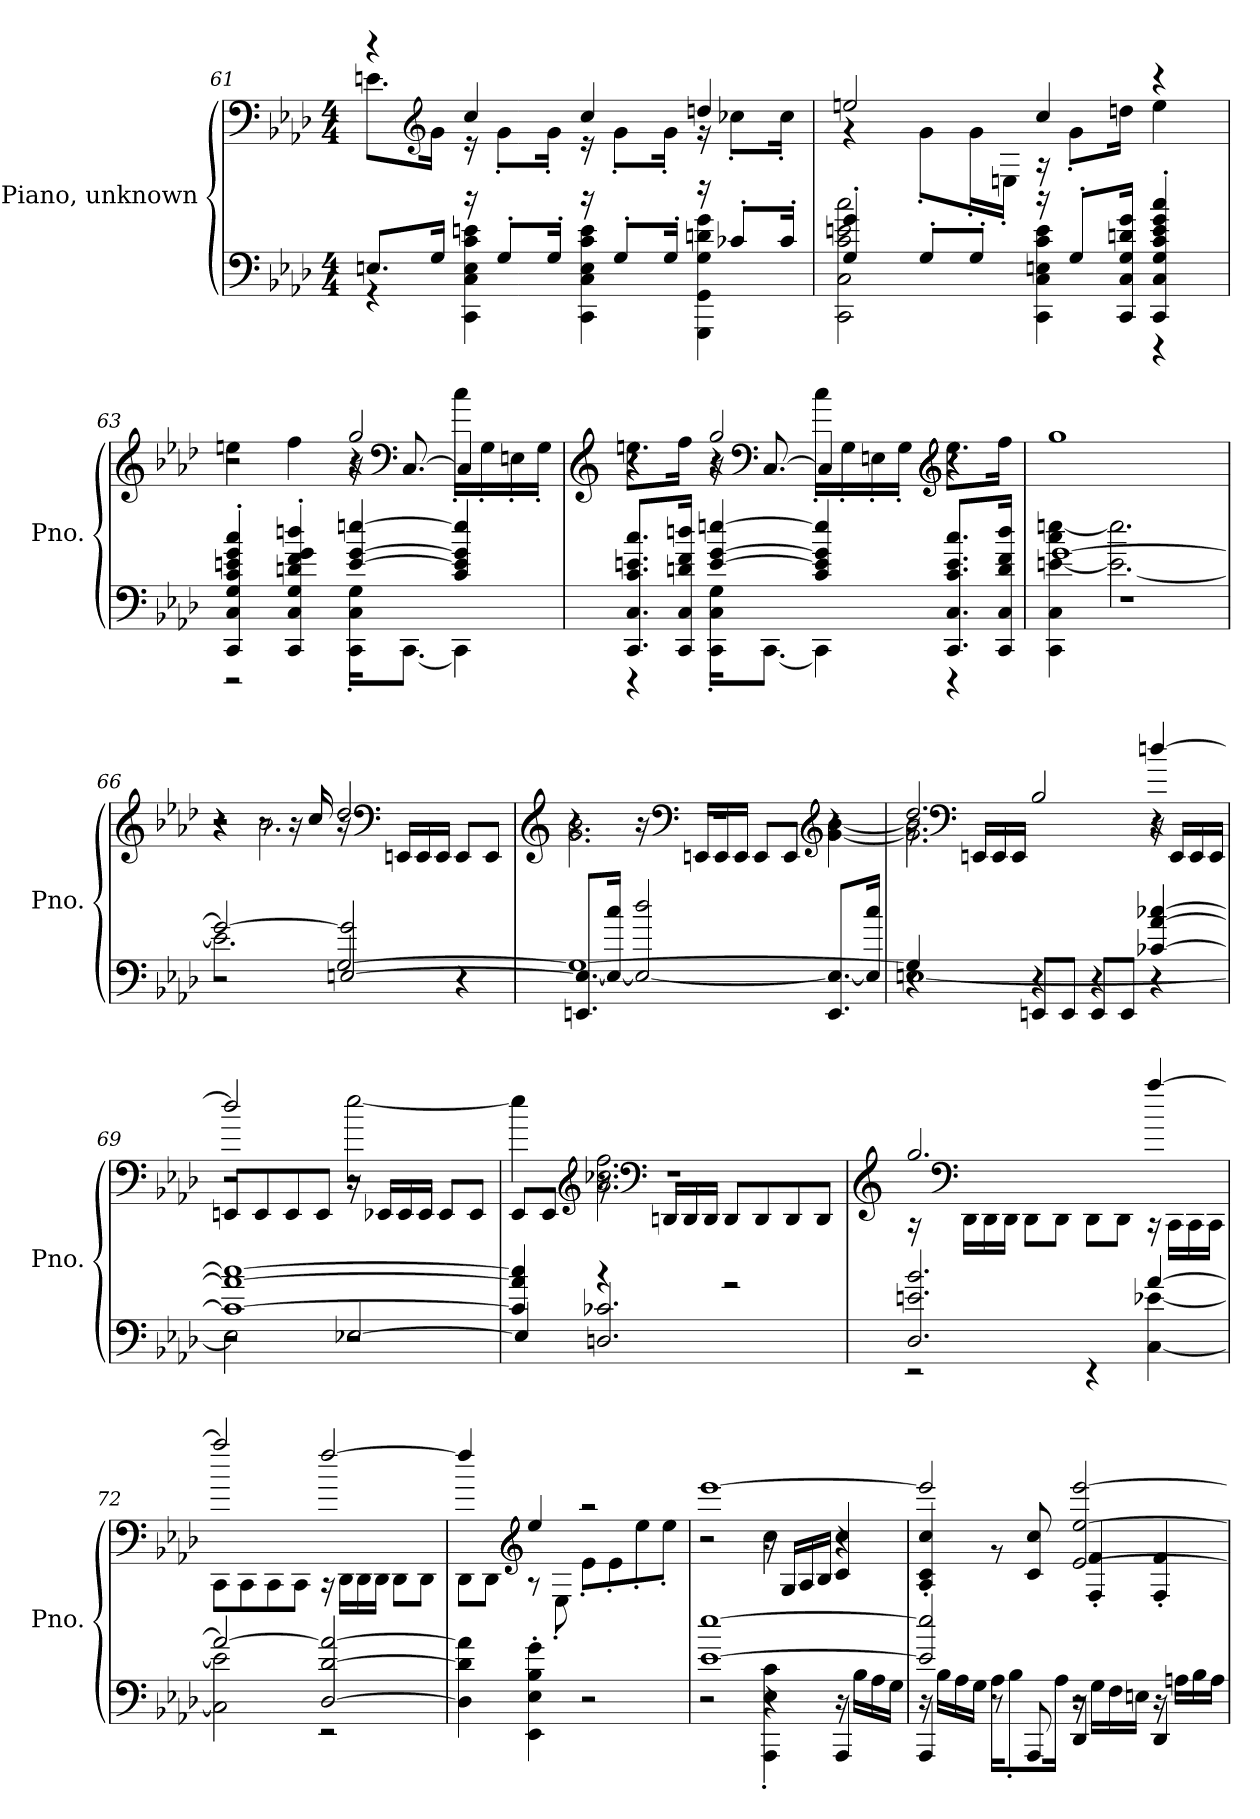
**kern	**kern
*part1	*part1
*staff2	*staff1
*I"Piano, unknown	*
*I'Pno.	*
!!LO:LB:g=z
*clefF4	*clefF4
*k[b-e-a-d-]	*k[b-e-a-d-]
*M4/4	*M4/4
=61	=61
*^	*^
8.En/L	4r	4r	8.en\L
*	*	*clefG2	*
16G/Jk	.	.	16g\Jk
16r	4CC\ 4C\ 4E\ 4c\ 4en\	4cc/	16r
8G'/L	.	.	8g'\L
16G'/Jk	.	.	16g'\Jk
16r	4CC\ 4C\ 4E\ 4c\ 4e\	4cc/	16r
8G'/L	.	.	8g'\L
16G'/Jk	.	.	16g'\Jk
16r	4GGG\ 4GG\ 4G\ 4dn\ 4g\	4ddn/	16r
8c-X'/L	.	.	8cc-X'\L
16c-'/Jk	.	.	16cc-'\Jk
=62	=62	=62	=62
4G/' 4g/'	2CC\ 2C\ 2c\ 2en\ 2cc\	2een/	4r
8G'/L	.	.	8g'\L
8G'/J	.	.	16g'\L
.	.	.	16En'\JJ
16r	4CC\ 4C\ 4En\ 4c\ 4e\	4cc/	16r
8G'/L	.	.	8g'\L
16CC/ 16C/ 16G/ 16dn/ 16g/Jk	.	.	16ddn\Jk
4CC/' 4C/' 4G/' 4c/' 4e/' 4g/' 4cc/'	4r	4r	4ee\
=63	=63	=63	=63
*	*	*	*^
4CC/' 4C/' 4G/' 4c/' 4en/' 4g/' 4cc/'	2r	2r	4een\	2r
4CC/' 4C/' 4G/' 4dn/' 4f/' 4g/' 4ddn/'	.	.	4ff\	.
[4e/ [4g/ [4een/	16CC\' 16C\' 16G\'KL	2gg/	4r	16r
*	*	*clefF4	*	*
.	[8.CC\J	.	.	[8.C/
4c/ 4e/] 4g/] 4ee/]	4CC\]	.	16cc'\LL	4C/]
.	.	.	16G'\	.
.	.	.	16En'\	.
.	.	.	16G'\JJ	.
!!LO:LB:g=z	!!	!!
=64	=64	=64	=64	=64
*	*	*clefG2	*	*
8.CC/ 8.C/ 8.c/ 8.en/ 8.cc/L	4r	4r	8.een\L	4r
16CC/ 16C/ 16dn/ 16f/ 16ddn/Jk	.	.	16ff\Jk	.
[4e/ [4g/ [4een/	16CC\' 16C\' 16G\'KL	2gg/	4r	16r
*	*	*clefF4	*	*
.	[8.CC\J	.	.	[8.C/
4c/ 4e/] 4g/] 4ee/]	4CC\]	.	16cc'\LL	4C/]
.	.	.	16G'\	.
.	.	.	16En'\	.
.	.	.	16G'\JJ	.
*	*	*clefG2	*	*
8.CC/ 8.C/ 8.c/ 8.e/ 8.cc/L	4r	4r	8.ee\L	4r
16CC/ 16C/ 16d/ 16f/ 16dd/Jk	.	.	16ff\Jk	.
*	*	*v	*v	*v
=65	=65	=65
*	*^	*
1r	4CC\ 4C\ [4en\ 4cc\ [4een\	[1g	1gg
.	2.e\_ 2.ee\]	.	.
=66	=66	=66	=66
*	*	*	*^
*	*	*	*	*^
2r	2.e\]	2g/_	2r	4r	4r
.	.	.	.	2.b-\	8r
.	.	.	.	.	16r
.	.	.	.	.	16cc/
[2G/	.	[2En/ 2g/]	2dd-/	.	16r
*	*	*	*clefF4	*	*
.	.	.	.	.	16EEn/LL
.	.	.	.	.	16EE/
.	.	.	.	.	16EE/JJ
.	4r	.	.	.	8EE/L
.	.	.	.	.	8EE/J
*v	*v	*v	*	*	*
!!LO:PB:g=z	!!	!!
=67	=67	=67	=67
*	*clefG2	*	*
*^	*	*	*
1G_	8.EEn/ 8.E/_L	1r	2.g\ 2.b-\	4r
.	16E/_ 16cc/Jk	.	.	.
.	2E/_ 2dd-/	.	.	16r
*	*	*clefF4	*	*
.	.	.	.	16EEn/LL
.	.	.	.	16EE/
.	.	.	.	16EE/JJ
.	.	.	.	8EE/L
.	.	.	.	8EE/J
*	*	*clefG2	*	*
.	8.EE/ 8.E/_L	.	[4g\ [4b-\	4r
.	16E/] 16cc/Jk	.	.	.
=68	=68	=68	=68	=68
*	*^	*	*	*
4G/]	[1En	4r	2.dd-/	2.g\] 2.b-\]	16r
*	*	*	*clefF4	*	*
.	.	.	.	.	16EEn/LL
.	.	.	.	.	16EE/
.	.	.	.	.	16EE/JJ
4r	.	8EEn/L	.	.	2B-/
.	.	8EE/J	.	.	.
4r	.	8EE/L	.	.	.
.	.	8EE/J	.	.	.
[4c-X/ [4a-/ [4cc-X/	.	4r	[4ddn/	4r	16r
.	.	.	.	.	16EE/LL
.	.	.	.	.	16EE/
.	.	.	.	.	16EE/JJ
!!LO:LB:g=z	!!	!!
=69	=69	=69	=69	=69	=69
1c-_ 1a-_ 1cc-_	2E\]	2r	2dd/]	2r	8EEn/L
.	.	.	.	.	8EE/
.	.	.	.	.	8EE/
.	.	.	.	.	8EE/J
.	2r	[2E-X/	2r	[2ee-\	16r
.	.	.	.	.	16EE-X/LL
.	.	.	.	.	16EE-/
.	.	.	.	.	16EE-/JJ
.	.	.	.	.	8EE-/L
.	.	.	.	.	8EE-/J
*	*v	*v	*	*	*
=70	=70	=70	=70	=70
4c-/] 4a-/] 4cc-/]	4E-/]	1r	4ee-\]	8EE-/L
.	.	.	.	8EE-/J
*	*	*clefG2	*	*
4r	2.Dn/ 2.c-X/	.	2.a-\ 2.cc-X\ 2.ff\	16r
*	*	*clefF4	*	*
.	.	.	.	16DDn/LL
.	.	.	.	16DD/
.	.	.	.	16DD/JJ
2r	.	.	.	8DD/L
.	.	.	.	8DD/
.	.	.	.	8DD/
.	.	.	.	8DD/J
*	*	*v	*v	*v
!!LO:LB:g=z
=71	=71	=71
*	*	*clefG2
*	*	*^
2.D-/ 2.en/ 2.b-/	2r	2.gg/	16r
*	*	*clefF4	*
.	.	.	16DD-\LL
.	.	.	16DD-\
.	.	.	16DD-\JJ
.	.	.	8DD-\L
.	.	.	8DD-\J
.	4r	.	8DD-\L
.	.	.	8DD-\J
[4a-/	[4C\ [4e-X\	[4aa-/	16r
.	.	.	16CC\LL
.	.	.	16CC\
.	.	.	16CC\JJ
=72	=72	=72	=72
2a-/_	2C\] 2e-\]	2aa-/]	8CC\L
.	.	.	8CC\
.	.	.	8CC\
.	.	.	8CC\J
[2D-/ [2d-/ 2a-/_	2r	[2ff/	16r
.	.	.	16DD-\LL
.	.	.	16DD-\
.	.	.	16DD-\JJ
.	.	.	8DD-\L
.	.	.	8DD-\J
*v	*v	*	*
=73	=73	=73
4D-\] 4d-\] 4a-\]	4ff/]	8DD-\L
.	.	8DD-\J
*	*clefG2	*
4EE-\' 4E-\' 4B-\' 4g\'	4ee-/	8r
.	.	8E-'\
2r	2r	8e-'\L
.	.	8e-'\
.	.	8ee-'\
.	.	8ee-'\J
!!LO:LB:g=z
=74	=74	=74
*^	*	*^
*	*^	*	*	*
[1e- [1ee-	2r	2r	[1eee-	2r	2r
.	4AAA-\' 4E-\' 4c\'	4r	.	4cc\	16r
.	.	.	.	.	16G/LL
.	.	.	.	.	16A-/
.	.	.	.	.	16B-/JJ
.	16r	4AAA-/	.	4r	4c/ 4cc/
.	16B-\LL	.	.	.	.
.	16A-\	.	.	.	.
.	16G\JJ	.	.	.	.
*	*	*	*	*v	*v
=75	=75	=75	=75	=75
2e-/] 2ee-/]	16r	4AAA-/	2eee-/]	4A-/' 4c/' 4cc/'
.	16B-\LL	.	.	.
.	16A-\	.	.	.
.	16G\JJ	.	.	.
.	16A-\KL	8r	.	8r
.	8B-'\	.	.	.
.	.	8AAA-/	.	8c/ 8cc/
.	16A-\Jk	.	.	.
2r	16r	4DD-/	[2e-/ [2ee-/ [2eee-/	4F/' 4f/'
.	16G\LL	.	.	.
.	16F\	.	.	.
.	16En\JJ	.	.	.
.	16r	4DD-/	.	4F/' 4f/'
.	16An\LL	.	.	.
.	16B-\	.	.	.
.	16A\JJ	.	.	.
*v	*v	*v	*	*
*	*v	*v
=	=
*-	*-
